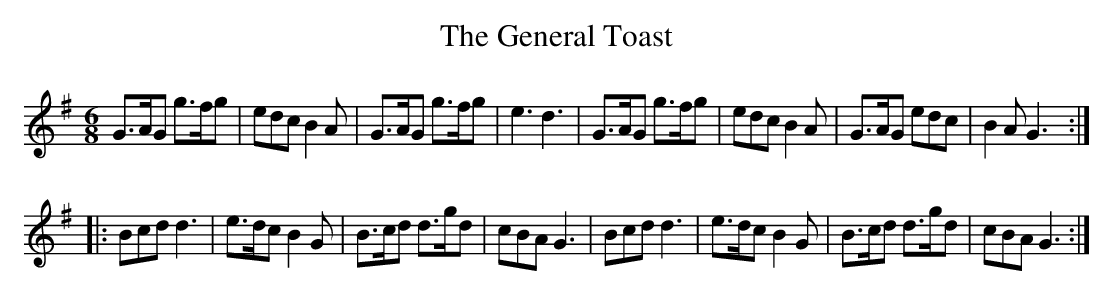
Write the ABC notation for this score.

X:1
T:General Toast, The
M:6/8
K:G
G>AG g>fg| edc B2A| G>AG g>fg| e3 d3|\
G>AG g>fg| edc B2A| G>AG edc| B2A G3::
Bcd d3| e>dc B2G| B>cd d>gd| cBA G3|\
Bcd d3| e>dc B2G| B>cd d>gd| cBA G3:|
